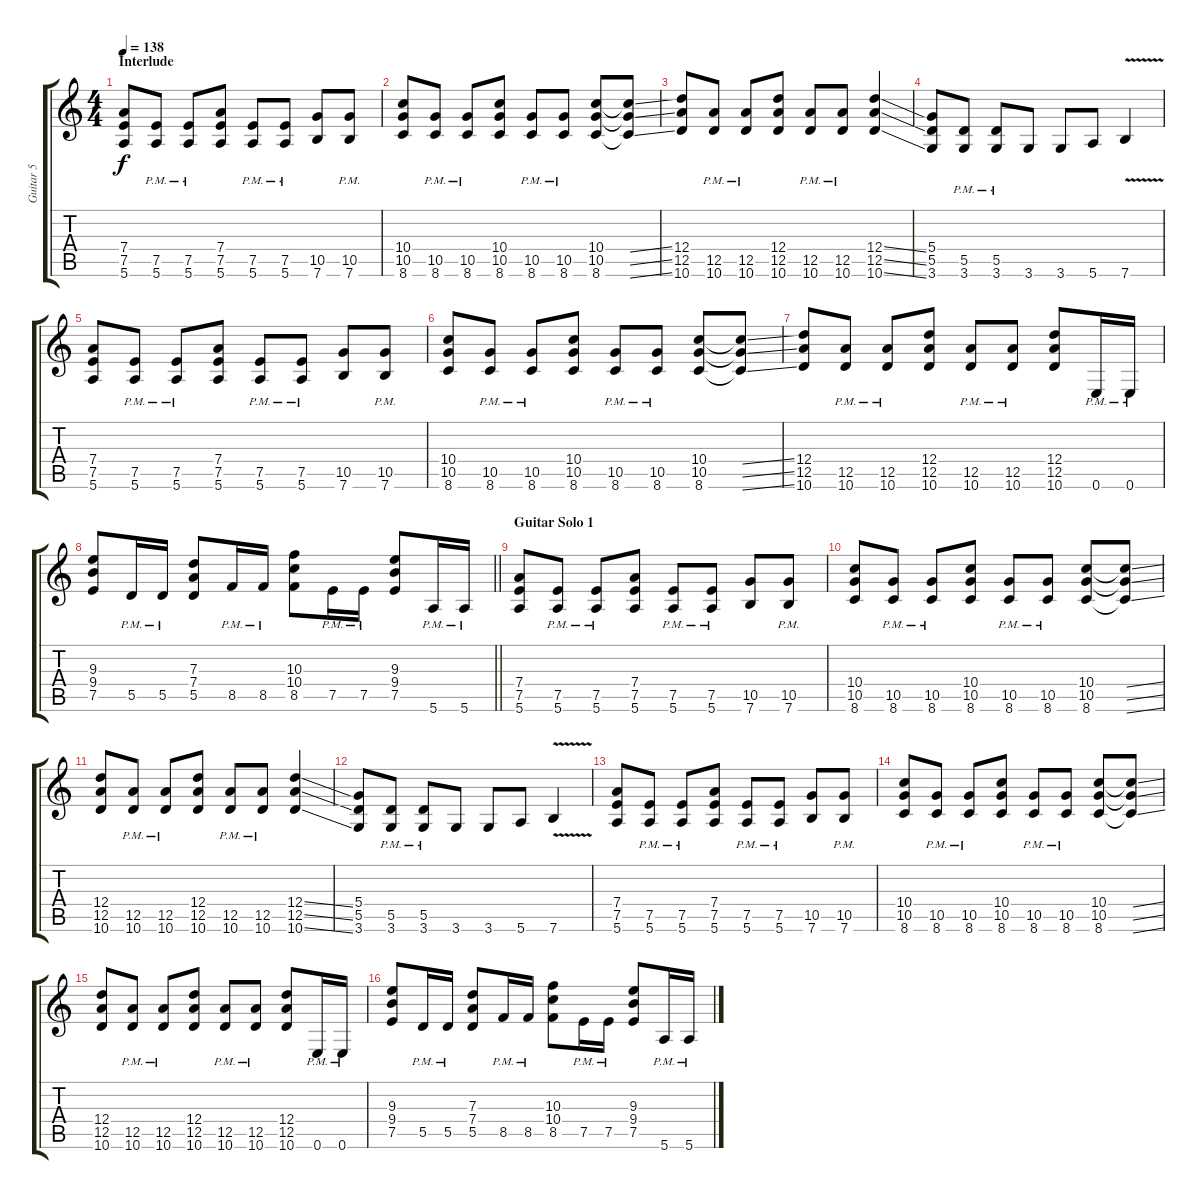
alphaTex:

\track ("Guitar 5" "Guitar 5") {instrument distortionguitar}
\staff {score tabs}
\tuning (E4 B3 G3 D3 A2 E2) {hide}
\ts (4 4)
\section ("" "Interlude")
\tempo 138
\clef g2
\ks c
(7.4 7.5 5.6).8{dy f} (7.5{pm} 5.6{pm}).8 (7.5{pm} 5.6{pm}).8 (7.4 7.5 5.6).8 (7.5{pm} 5.6{pm}).8 (7.5{pm} 5.6{pm}).8 (10.5 7.6).8 (10.5{pm} 7.6{pm}).8 |
(10.4 10.5 8.6).8 (10.5{pm} 8.6{pm}).8 (10.5{pm} 8.6{pm}).8 (10.4 10.5 8.6).8 (10.5{pm} 8.6{pm}).8 (10.5{pm} 8.6{pm}).8 (10.4 10.5 8.6).8 (10.4{ss t} 10.5{ss t} 8.6{ss t}).8 |
(12.4 12.5 10.6).8 (12.5{pm} 10.6{pm}).8 (12.5{pm} 10.6{pm}).8 (12.4 12.5 10.6).8 (12.5{pm} 10.6{pm}).8 (12.5{pm} 10.6{pm}).8 (12.4{ss} 12.5{ss} 10.6{ss}).4 |
(5.4 5.5 3.6).8 (5.5{pm} 3.6{pm}).8 (5.5{pm} 3.6{pm}).8 3.6.8 3.6.8 5.6.8 7.6{v}.4 |
(7.4 7.5 5.6).8 (7.5{pm} 5.6{pm}).8 (7.5{pm} 5.6{pm}).8 (7.4 7.5 5.6).8 (7.5{pm} 5.6{pm}).8 (7.5{pm} 5.6{pm}).8 (10.5 7.6).8 (10.5{pm} 7.6{pm}).8 |
(10.4 10.5 8.6).8 (10.5{pm} 8.6{pm}).8 (10.5{pm} 8.6{pm}).8 (10.4 10.5 8.6).8 (10.5{pm} 8.6{pm}).8 (10.5{pm} 8.6{pm}).8 (10.4 10.5 8.6).8 (10.4{ss t} 10.5{ss t} 8.6{ss t}).8 |
(12.4 12.5 10.6).8 (12.5{pm} 10.6{pm}).8 (12.5{pm} 10.6{pm}).8 (12.4 12.5 10.6).8 (12.5{pm} 10.6{pm}).8 (12.5{pm} 10.6{pm}).8 (12.4 12.5 10.6).8 0.6{pm}.16 0.6{pm}.16 |
\barLineRight lightlight
(9.3 9.4 7.5).8 5.5{pm}.16 5.5{pm}.16 (7.3 7.4 5.5).8 8.5{pm}.16 8.5{pm}.16 (10.3 10.4 8.5).8 7.5{pm}.16 7.5{pm}.16 (9.3 9.4 7.5).8 5.6{pm}.16 5.6{pm}.16 |
\section ("" "Guitar Solo 1")
(7.4 7.5 5.6).8 (7.5{pm} 5.6{pm}).8 (7.5{pm} 5.6{pm}).8 (7.4 7.5 5.6).8 (7.5{pm} 5.6{pm}).8 (7.5{pm} 5.6{pm}).8 (10.5 7.6).8 (10.5{pm} 7.6{pm}).8 |
(10.4 10.5 8.6).8 (10.5{pm} 8.6{pm}).8 (10.5{pm} 8.6{pm}).8 (10.4 10.5 8.6).8 (10.5{pm} 8.6{pm}).8 (10.5{pm} 8.6{pm}).8 (10.4 10.5 8.6).8 (10.4{ss t} 10.5{ss t} 8.6{ss t}).8 |
(12.4 12.5 10.6).8 (12.5{pm} 10.6{pm}).8 (12.5{pm} 10.6{pm}).8 (12.4 12.5 10.6).8 (12.5{pm} 10.6{pm}).8 (12.5{pm} 10.6{pm}).8 (12.4{ss} 12.5{ss} 10.6{ss}).4 |
(5.4 5.5 3.6).8 (5.5{pm} 3.6{pm}).8 (5.5{pm} 3.6{pm}).8 3.6.8 3.6.8 5.6.8 7.6{v}.4 |
(7.4 7.5 5.6).8 (7.5{pm} 5.6{pm}).8 (7.5{pm} 5.6{pm}).8 (7.4 7.5 5.6).8 (7.5{pm} 5.6{pm}).8 (7.5{pm} 5.6{pm}).8 (10.5 7.6).8 (10.5{pm} 7.6{pm}).8 |
(10.4 10.5 8.6).8 (10.5{pm} 8.6{pm}).8 (10.5{pm} 8.6{pm}).8 (10.4 10.5 8.6).8 (10.5{pm} 8.6{pm}).8 (10.5{pm} 8.6{pm}).8 (10.4 10.5 8.6).8 (10.4{ss t} 10.5{ss t} 8.6{ss t}).8 |
(12.4 12.5 10.6).8 (12.5{pm} 10.6{pm}).8 (12.5{pm} 10.6{pm}).8 (12.4 12.5 10.6).8 (12.5{pm} 10.6{pm}).8 (12.5{pm} 10.6{pm}).8 (12.4 12.5 10.6).8 0.6{pm}.16 0.6{pm}.16 |
(9.3 9.4 7.5).8 5.5{pm}.16 5.5{pm}.16 (7.3 7.4 5.5).8 8.5{pm}.16 8.5{pm}.16 (10.3 10.4 8.5).8 7.5{pm}.16 7.5{pm}.16 (9.3 9.4 7.5).8 5.6{pm}.16 5.6{pm}.16
